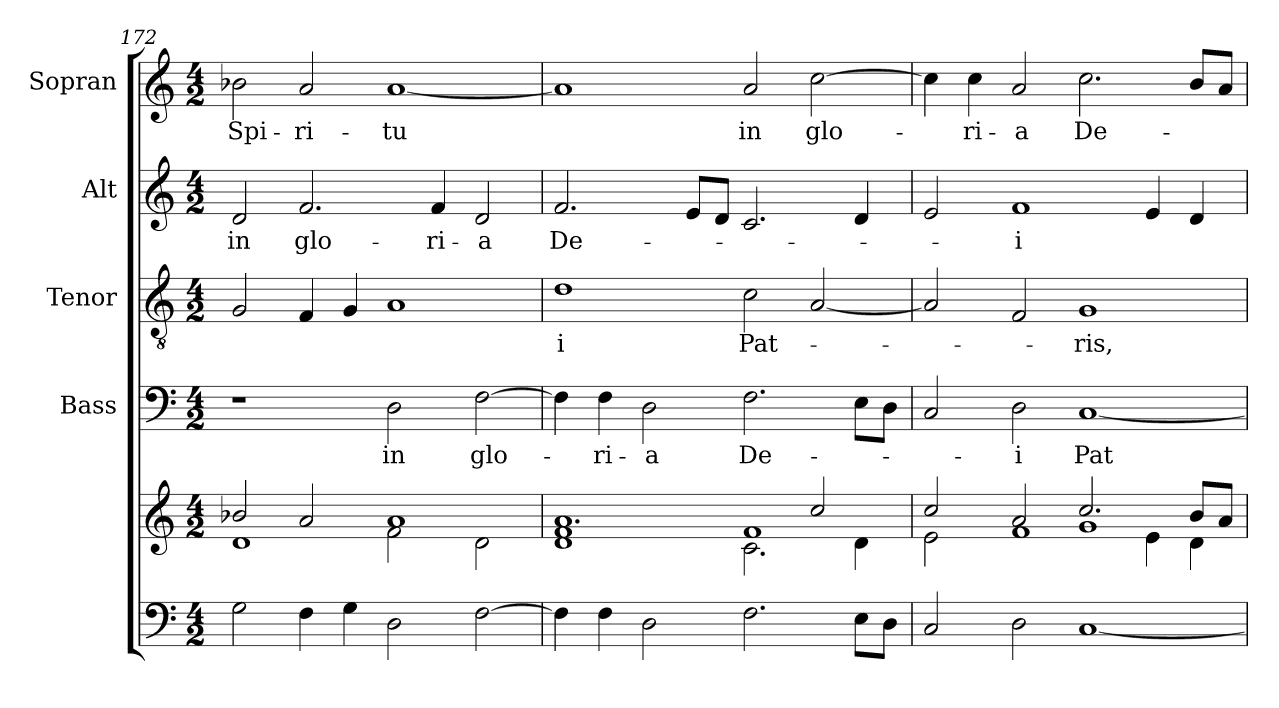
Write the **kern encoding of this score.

**kern	**kern	**kern	**text	**kern	**text	**kern	**text	**kern	**text
*part5	*part5	*part4	*part4	*part3	*part3	*part2	*part2	*part1	*part1
*staff6	*staff5	*staff4	*staff4	*staff3	*staff3	*staff2	*staff2	*staff1	*staff1
*	*	*I"Bass	*	*I"Tenor	*	*I"Alt	*	*I"Sopran	*
*	*	*I'B.	*	*I'T.	*	*I'A.	*	*I'S.	*
*clefF4	*clefG2	*clefF4	*	*clefGv2	*	*clefG2	*	*clefG2	*
*k[]	*k[]	*k[]	*	*k[]	*	*k[]	*	*k[]	*
*C:	*C:	*C:	*	*C:	*	*C:	*	*C:	*
*M4/2	*M4/2	*M4/2	*	*M4/2	*	*M4/2	*	*M4/2	*
=172	=172	=172	=172	=172	=172	=172	=172	=172	=172
*	*^	*	*	*	*	*	*	*	*
!	!	!	!	!	!	!	!	!LO:LY:b	!	!LO:LY:b
2G\	2b-X/	1d	1r	.	2G/	.	2d/	in	2b-X\	Spi-
!	!	!	!	!	!	!	!	!LO:LY:b	!	!LO:LY:b
4F\	2a/	.	.	.	4F/	.	2.f/	glo-	2a/	-ri-
4G\	.	.	.	.	4G/	.	.	.	.	.
!	!	!	!	!LO:LY:b	!	!	!	!	!	!LO:LY:b
2D\	1a	2f\	2D\	in	1A	.	.	.	[1a	-tu
!	!	!	!	!	!	!	!	!LO:LY:b	!	!
.	.	.	.	.	.	.	4f/	-ri-	.	.
!	!	!	!	!LO:LY:b	!	!	!	!LO:LY:b	!	!
[2F\	.	2d\	[2F\	glo-	.	.	2d/	-a	.	.
=173	=173	=173	=173	=173	=173	=173	=173	=173	=173	=173
*	*	*^	*	*	*	*	*	*	*	*
!	!	!	!	!	!	!	!LO:LY:b	!	!LO:LY:b	!	!
4F\]	1.a	1d 1f	1ryy	4F\]	.	1d	-i	2.f/	De-	1a]	.
!	!	!	!	!	!LO:LY:b	!	!	!	!	!	!
4F\	.	.	.	4F\	-ri-	.	.	.	.	.	.
!	!	!	!	!	!LO:LY:b	!	!	!	!	!	!
2D\	.	.	.	2D\	-a	.	.	.	.	.	.
.	.	.	.	.	.	.	.	8e/L	.	.	.
.	.	.	.	.	.	.	.	8d/J	.	.	.
!	!	!	!	!	!LO:LY:b	!	!LO:LY:b	!	!	!	!LO:LY:b
2.F\	.	2.c\	1f	2.F\	De-	2c\	Pat-	2.c/	.	2a/	in
!	!	!	!	!	!	!	!	!	!	!	!LO:LY:b
.	2cc/	.	.	.	.	[2A/	.	.	.	[2cc\	glo-
8E\L	.	4d\	.	8E\L	.	.	.	4d/	.	.	.
8D\J	.	.	.	8D\J	.	.	.	.	.	.	.
=174	=174	=174	=174	=174	=174	=174	=174	=174	=174	=174	=174
2C/	2cc/	2e\	1ryy	2C/	.	2A/]	.	2e/	.	4cc\]	.
!	!	!	!	!	!	!	!	!	!	!	!LO:LY:b
.	.	.	.	.	.	.	.	.	.	4cc\	-ri-
!	!	!	!	!	!LO:LY:b	!	!	!	!LO:LY:b	!	!LO:LY:b
2D\	2a/	1f	.	2D\	-i	2F/	.	1f	-i	2a/	-a
!	!	!	!	!	!LO:LY:b	!	!LO:LY:b	!	!	!	!LO:LY:b
[1C	2.cc/	.	1g	[1C	Pat-	1G	-ris,	.	.	2.cc\	De-
.	.	4e\	.	.	.	.	.	4e/	.	.	.
.	8b/L	4d\	.	.	.	.	.	4d/	.	8b/L	.
.	8a/J	.	.	.	.	.	.	.	.	8a/J	.
*	*v	*v	*v	*	*	*	*	*	*	*	*
=	=	=	=	=	=	=	=	=	=
*-	*-	*-	*-	*-	*-	*-	*-	*-	*-
